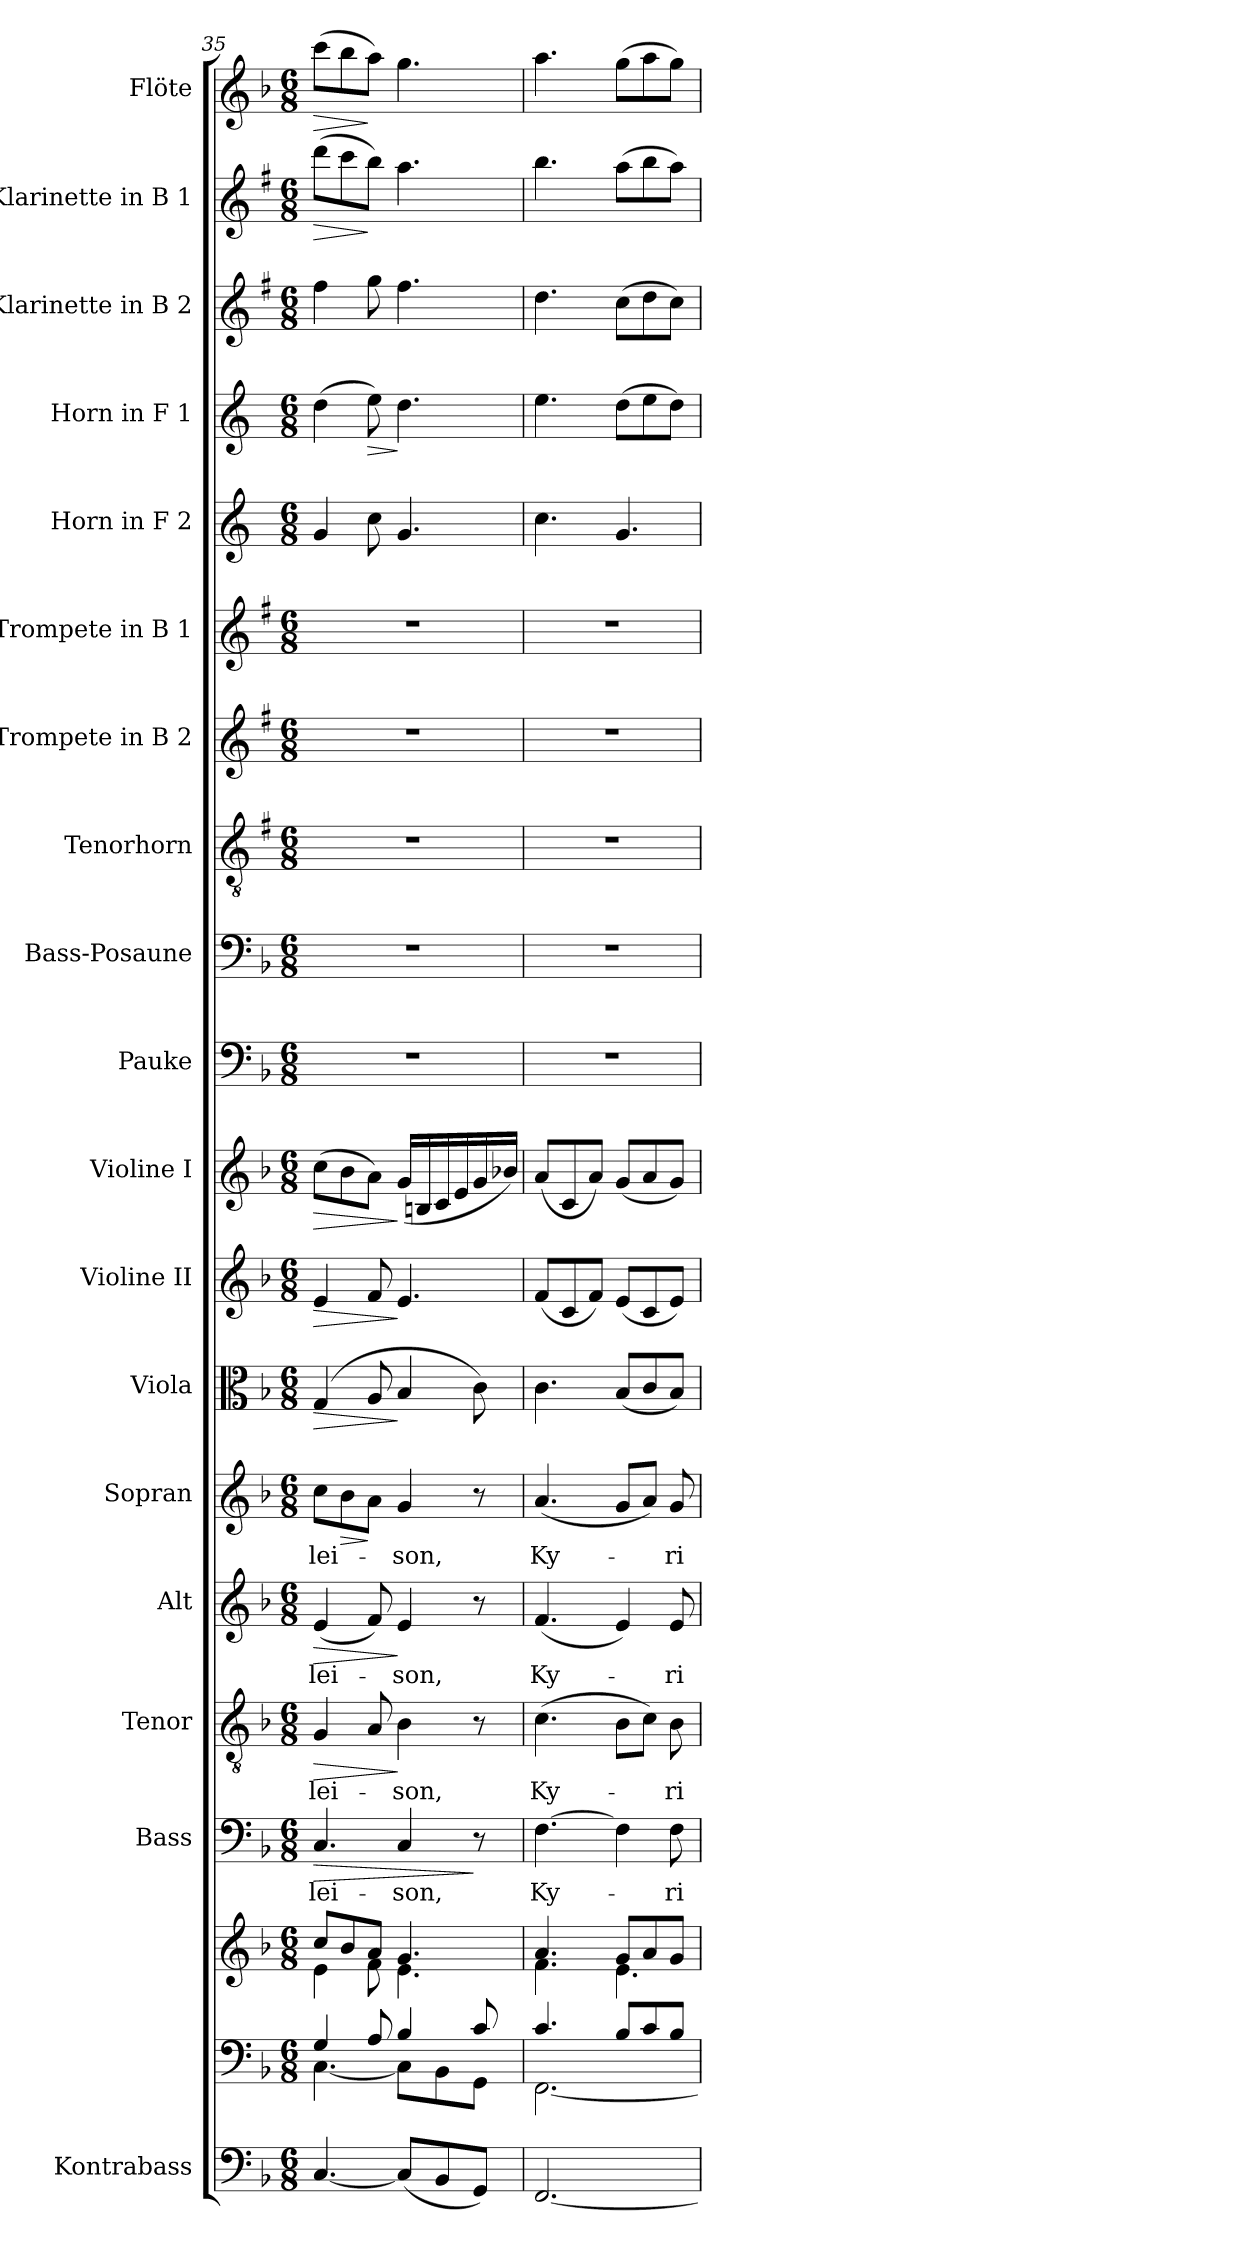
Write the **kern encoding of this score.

**kern	**kern	**kern	**kern	**text	**dynam	**kern	**text	**dynam	**kern	**text	**dynam	**kern	**text	**dynam	**kern	**dynam	**kern	**dynam	**kern	**dynam	**kern	**kern	**kern	**kern	**kern	**kern	**kern	**dynam	**kern	**kern	**dynam	**kern	**dynam
*part19	*part18	*part18	*part17	*part17	*part17	*part16	*part16	*part16	*part15	*part15	*part15	*part14	*part14	*part14	*part13	*part13	*part12	*part12	*part11	*part11	*part10	*part9	*part8	*part7	*part6	*part5	*part4	*part4	*part3	*part2	*part2	*part1	*part1
*staff20	*staff19	*staff18	*staff17	*staff17	*staff17	*staff16	*staff16	*staff16	*staff15	*staff15	*staff15	*staff14	*staff14	*staff14	*staff13	*staff13	*staff12	*staff12	*staff11	*staff11	*staff10	*staff9	*staff8	*staff7	*staff6	*staff5	*staff4	*staff4	*staff3	*staff2	*staff2	*staff1	*staff1
*I"Kontrabass	*	*	*I"Bass	*	*	*I"Tenor	*	*	*I"Alt	*	*	*I"Sopran	*	*	*I"Viola	*	*I"Violine II	*	*I"Violine I	*	*I"Pauke	*I"Bass-Posaune	*I"Tenorhorn	*I"Trompete in B 2	*I"Trompete in B 1	*I"Horn in F 2	*I"Horn in F 1	*	*I"Klarinette in B 2	*I"Klarinette in B 1	*	*I"Flöte	*
*I'Kb.	*	*	*I'B	*	*	*I'T	*	*	*I'A	*	*	*I'S	*	*	*I'Vla.	*	*I'Vl. II	*	*I'Vl. I	*	*I'Pk.	*I'B. Pos.	*I'T	*	*	*I'Hrn. 2	*I'Hrn. 1	*	*	*	*	*I'Fl.	*
*clefF4	*clefF4	*clefG2	*clefF4	*	*	*clefGv2	*	*	*clefG2	*	*	*clefG2	*	*	*clefC3	*	*clefG2	*	*clefG2	*	*clefF4	*clefF4	*clefGv2	*clefG2	*clefG2	*clefG2	*clefG2	*	*clefG2	*clefG2	*	*clefG2	*
*ITrd7c12	*	*	*	*	*	*	*	*	*	*	*	*	*	*	*	*	*	*	*	*	*	*	*ITrd1c2	*ITrd1c2	*ITrd1c2	*ITrd4c7	*ITrd4c7	*	*ITrd1c2	*ITrd1c2	*	*	*
*k[b-]	*k[b-]	*k[b-]	*k[b-]	*	*	*k[b-]	*	*	*k[b-]	*	*	*k[b-]	*	*	*k[b-]	*	*k[b-]	*	*k[b-]	*	*k[b-]	*k[b-]	*k[b-]	*k[b-]	*k[b-]	*k[b-]	*k[b-]	*	*k[b-]	*k[b-]	*	*k[b-]	*
*F:	*F:	*F:	*F:	*	*	*F:	*	*	*F:	*	*	*F:	*	*	*F:	*	*F:	*	*F:	*	*F:	*F:	*F:	*F:	*F:	*F:	*F:	*	*F:	*F:	*	*F:	*
*M6/8	*M6/8	*M6/8	*M6/8	*	*	*M6/8	*	*	*M6/8	*	*	*M6/8	*	*	*M6/8	*	*M6/8	*	*M6/8	*	*M6/8	*M6/8	*M6/8	*M6/8	*M6/8	*M6/8	*M6/8	*	*M6/8	*M6/8	*	*M6/8	*
=35	=35	=35	=35	=35	=35	=35	=35	=35	=35	=35	=35	=35	=35	=35	=35	=35	=35	=35	=35	=35	=35	=35	=35	=35	=35	=35	=35	=35	=35	=35	=35	=35	=35
*	*^	*^	*	*	*	*	*	*	*	*	*	*	*	*	*	*	*	*	*	*	*	*	*	*	*	*	*	*	*	*	*	*	*
!	!	!	!	!	!	!LO:LY:b	!LO:HP:b	!	!LO:LY:b	!LO:HP:b	!	!LO:LY:b	!LO:HP:b	!	!LO:LY:b	!	!	!LO:HP:b	!	!LO:HP:b	!	!LO:HP:b	!	!	!	!	!	!	!	!	!	!	!LO:HP:b	!	!LO:HP:b
[4.CC/	4G/	[<4.C\	8cc/L	4e\	4.C/	-lei-	>	4G/	-lei-	>	(<4e/	-lei-	>	8cc\L	-lei-	.	(<4G/	>	4e/	>	(>8cc\L	>	2.r	2.r	2.r	2.r	2.r	4c/	(>4g\	.	4ee\	(>8ccc\L	>	(>8ccc\L	>
!	!	!	!	!	!	!	!	!	!	!	!	!	!	!	!	!LO:HP:b	!	!	!	!	!	!	!	!	!	!	!	!	!	!	!	!	!	!	!
.	.	.	8b-/	.	.	.	.	.	.	.	.	.	.	8b-\	.	>	.	.	.	.	8b-\	.	.	.	.	.	.	.	.	.	.	8bb-\	.	8bb-\	.
!	!	!	!	!	!	!	!	!	!	!	!	!	!	!	!	!	!	!	!	!	!	!	!	!	!	!	!	!	!	!LO:HP:b	!	!	!	!	!
.	8A/	.	8a/J	8f\	.	.	.	8A/	.	.	8f/)	.	.	8a\J	.	]	8A/	.	8f/	.	8a\J)	.	.	.	.	.	.	8f\	8a\)	>	8ff\	8aa\J)	]	8aa\J)	]
!	!	!	!	!	!	!LO:LY:b	!	!	!LO:LY:b	!	!	!LO:LY:b	!	!	!LO:LY:b	!	!	!	!	!	!	!	!	!	!	!	!	!	!	!	!	!	!	!	!
(<8CC/L]	4B-/	8C\L]	4.g/	4.e\	4C/	-son,	.	4B-\	-son,	]	4e/	-son,	]	4g/	-son,	.	4B-/	]	4.e/	]	(<16g/LL	]	.	.	.	.	.	4.c/	4.g\	]	4.ee\	4.gg\	.	4.gg\	.
.	.	.	.	.	.	.	.	.	.	.	.	.	.	.	.	.	.	.	.	.	16Bn/	.	.	.	.	.	.	.	.	.	.	.	.	.	.
8BBB-/	.	8BB-\	.	.	.	.	.	.	.	.	.	.	.	.	.	.	.	.	.	.	16c/	.	.	.	.	.	.	.	.	.	.	.	.	.	.
.	.	.	.	.	.	.	.	.	.	.	.	.	.	.	.	.	.	.	.	.	16e/	.	.	.	.	.	.	.	.	.	.	.	.	.	.
8GGG/J)	8c/	8GG\J	.	.	8r	.	]	8r	.	.	8r	.	.	8r	.	.	8c\)	.	.	.	16g/	.	.	.	.	.	.	.	.	.	.	.	.	.	.
.	.	.	.	.	.	.	.	.	.	.	.	.	.	.	.	.	.	.	.	.	16b-X/JJ)	.	.	.	.	.	.	.	.	.	.	.	.	.	.
=36	=36	=36	=36	=36	=36	=36	=36	=36	=36	=36	=36	=36	=36	=36	=36	=36	=36	=36	=36	=36	=36	=36	=36	=36	=36	=36	=36	=36	=36	=36	=36	=36	=36	=36	=36
!	!	!	!	!	!	!LO:LY:b	!	!	!LO:LY:b	!	!	!LO:LY:b	!	!	!LO:LY:b	!	!	!	!	!	!	!	!	!	!	!	!	!	!	!	!	!	!	!	!
[2.FFF/	4.c/	[<2.FF\	4.a/	4.f\	[4.F\	Ky-	.	(>4.c\	Ky-	.	(<4.f/	Ky-	.	(<4.a/	Ky-	.	4.c\	.	(<8f/L	.	(<8a/L	.	2.r	2.r	2.r	2.r	2.r	4.f\	4.a\	.	4.cc\	4.aa\	.	4.aa\	.
.	.	.	.	.	.	.	.	.	.	.	.	.	.	.	.	.	.	.	8c/	.	8c/	.	.	.	.	.	.	.	.	.	.	.	.	.	.
.	.	.	.	.	.	.	.	.	.	.	.	.	.	.	.	.	.	.	8f/J)	.	8a/J)	.	.	.	.	.	.	.	.	.	.	.	.	.	.
.	8B-/L	.	8g/L	4.e\	4F\]	.	.	8B-\L	.	.	4e/)	.	.	8g/L	.	.	(<8B-/L	.	(<8e/L	.	(<8g/L	.	.	.	.	.	.	4.c/	(>8g\L	.	(>8b-\L	(>8gg\L	.	(>8gg\L	.
.	8c/	.	8a/	.	.	.	.	8c\J)	.	.	.	.	.	8a/J)	.	.	8c/	.	8c/	.	8a/	.	.	.	.	.	.	.	8a\	.	8cc\	8aa\	.	8aa\	.
!	!	!	!	!	!	!LO:LY:b	!	!	!LO:LY:b	!	!	!LO:LY:b	!	!	!LO:LY:b	!	!	!	!	!	!	!	!	!	!	!	!	!	!	!	!	!	!	!	!
.	8B-/J	.	8g/J	.	8F\	-ri-	.	8B-\	-ri-	.	8e/	-ri-	.	8g/	-ri-	.	8B-/J)	.	8e/J)	.	8g/J)	.	.	.	.	.	.	.	8g\J)	.	8b-\J)	8gg\J)	.	8gg\J)	.
*	*v	*v	*	*	*	*	*	*	*	*	*	*	*	*	*	*	*	*	*	*	*	*	*	*	*	*	*	*	*	*	*	*	*	*	*
*	*	*v	*v	*	*	*	*	*	*	*	*	*	*	*	*	*	*	*	*	*	*	*	*	*	*	*	*	*	*	*	*	*	*	*
=	=	=	=	=	=	=	=	=	=	=	=	=	=	=	=	=	=	=	=	=	=	=	=	=	=	=	=	=	=	=	=	=	=
*-	*-	*-	*-	*-	*-	*-	*-	*-	*-	*-	*-	*-	*-	*-	*-	*-	*-	*-	*-	*-	*-	*-	*-	*-	*-	*-	*-	*-	*-	*-	*-	*-	*-
